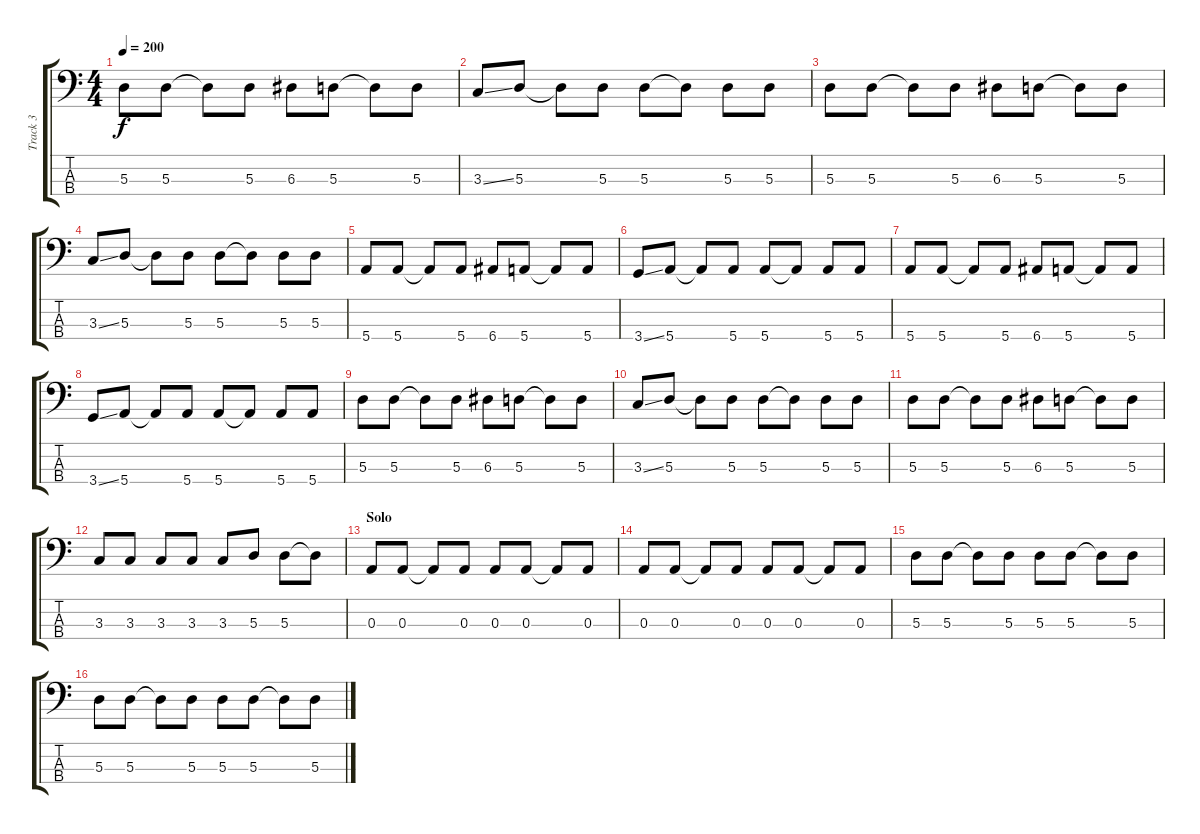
\track ("Track 3" "Track 3") {instrument electricbasspick}
\staff {score tabs}
\tuning (G2 D2 A1 E1) {hide}
\ts (4 4)
\tempo 200
\clef f4
\ks c
5.3.8{dy f} 5.3.8 5.3{t}.8 5.3.8 6.3.8 5.3.8 5.3{t}.8 5.3.8 |
3.3{ss}.8 5.3.8 5.3{t}.8 5.3.8 5.3.8 5.3{t}.8 5.3.8 5.3.8 |
5.3.8 5.3.8 5.3{t}.8 5.3.8 6.3.8 5.3.8 5.3{t}.8 5.3.8 |
3.3{ss}.8 5.3.8 5.3{t}.8 5.3.8 5.3.8 5.3{t}.8 5.3.8 5.3.8 |
5.4.8 5.4.8 5.4{t}.8 5.4.8 6.4.8 5.4.8 5.4{t}.8 5.4.8 |
3.4{ss}.8 5.4.8 5.4{t}.8 5.4.8 5.4.8 5.4{t}.8 5.4.8 5.4.8 |
5.4.8 5.4.8 5.4{t}.8 5.4.8 6.4.8 5.4.8 5.4{t}.8 5.4.8 |
3.4{ss}.8 5.4.8 5.4{t}.8 5.4.8 5.4.8 5.4{t}.8 5.4.8 5.4.8 |
5.3.8 5.3.8 5.3{t}.8 5.3.8 6.3.8 5.3.8 5.3{t}.8 5.3.8 |
3.3{ss}.8 5.3.8 5.3{t}.8 5.3.8 5.3.8 5.3{t}.8 5.3.8 5.3.8 |
5.3.8 5.3.8 5.3{t}.8 5.3.8 6.3.8 5.3.8 5.3{t}.8 5.3.8 |
3.3.8 3.3.8 3.3.8 3.3.8 3.3.8 5.3.8 5.3.8 5.3{t}.8 |
\section ("" "Solo")
0.3.8 0.3.8 0.3{t}.8 0.3.8 0.3.8 0.3.8 0.3{t}.8 0.3.8 |
0.3.8 0.3.8 0.3{t}.8 0.3.8 0.3.8 0.3.8 0.3{t}.8 0.3.8 |
5.3.8 5.3.8 5.3{t}.8 5.3.8 5.3.8 5.3.8 5.3{t}.8 5.3.8 |
5.3.8 5.3.8 5.3{t}.8 5.3.8 5.3.8 5.3.8 5.3{t}.8 5.3.8
